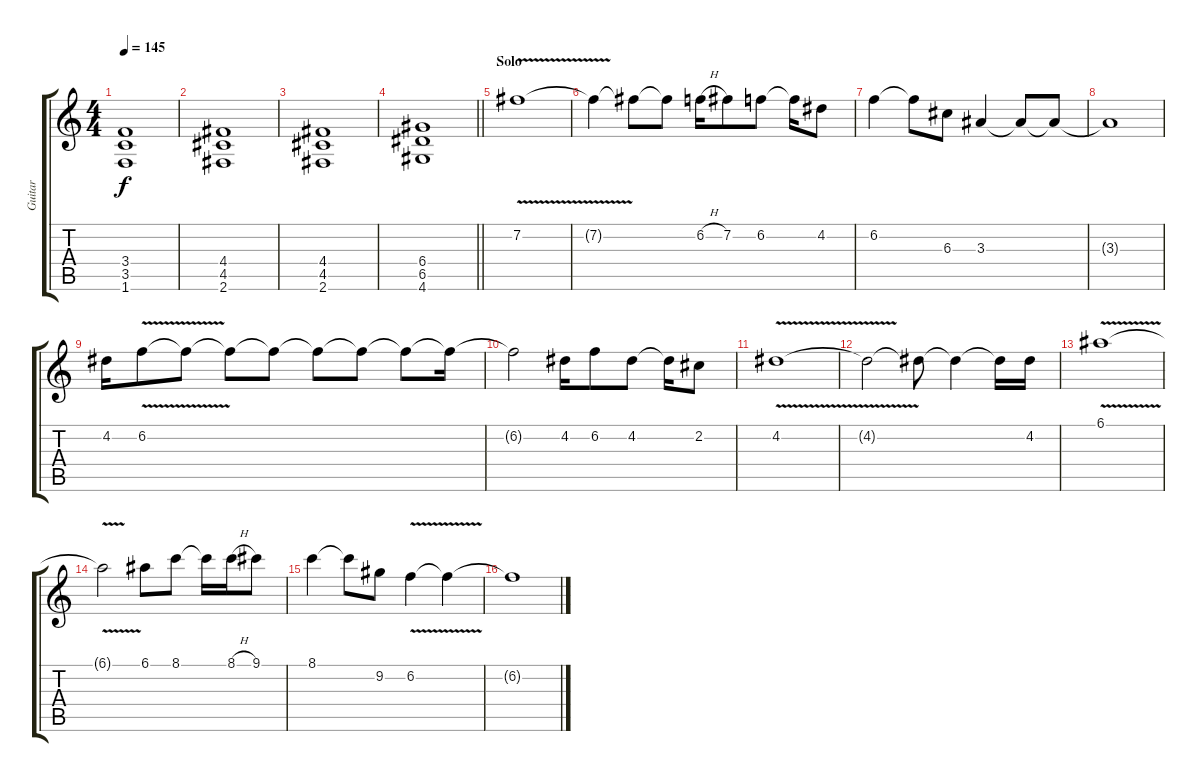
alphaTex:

\track ("Guitar" "Guitar") {instrument distortionguitar}
\staff {score tabs}
\tuning (E4 B3 G3 D3 A2 E2) {hide}
\ts (4 4)
\tempo 145
\clef g2
\ks c
(3.4 3.5 1.6).1{dy f} |
(4.4 4.5 2.6).1 |
(4.4 4.5 2.6).1 |
\barLineRight lightlight
(6.4 6.5 4.6).1 |
\section ("" "Solo")
7.2{v}.1 |
7.2{t}.4 7.2{t}.8 7.2{t}.8 6.2{h}.16 7.2.8 6.2.8 6.2{t}.16 4.2.8 |
6.2.4 6.2{t}.8 6.3.8 3.3.4{volume 7} 3.3{t}.8 3.3{t}.8 |
3.3{t}.1 |
4.2.16{volume 16} 6.2{v}.8 6.2{t}.8 6.2{t}.8 6.2{t}.8 6.2{t}.8 6.2{t}.8 6.2{t}.8 6.2{t}.16 |
6.2{t}.2 4.2.16 6.2.8 4.2.8 4.2{t}.16 2.2.8 |
4.2{v}.1{volume 5} |
4.2{t}.2 4.2{t}.8 4.2{t}.4 4.2{t}.16 4.2.16{volume 16} |
6.1{v}.1 |
6.1{t}.2 6.1.8 8.1.8 8.1{t}.16 8.1{h}.16 9.1.8 |
8.1.4 8.1{t}.8 9.2.8 6.2{v}.4{volume 5} 6.2{t}.4 |
6.2{t}.1
